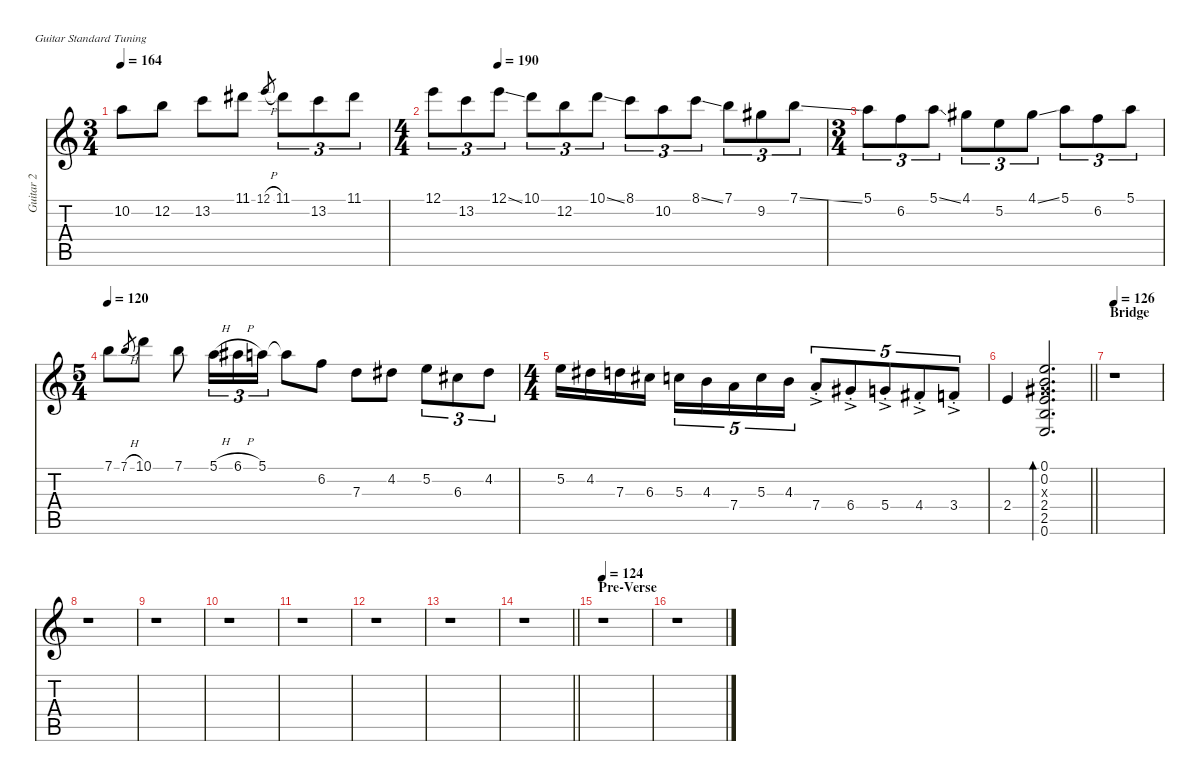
\defaultSystemsLayout 4
\hideDynamics
\bracketExtendMode nobrackets
\firstSystemTrackNameMode fullname
\otherSystemsTrackNameOrientation horizontal
\track ("Guitar 2" "dist.guit.") {instrument distortionguitar}
\staff {score tabs}
\tuning (E4 B3 G3 D3 A2 E2)
\ts (3 4)
\beaming (8 2 2 2 2)
\tempo 164
\clef g2
\ks c
10.2.8{dy f beam Down} 12.2.8{beam Down} 13.2.8{beam Down} 11.1{acc #}.8{beam Down} 12.1{h}.8{gr dy mf beam Up} 11.1{acc #}.8{tu (3 2) dy f beam Down} 13.2.8{tu (3 2) beam Down} 11.1{acc #}.8{tu (3 2) beam Down} |
\ts (4 4)
\beaming (8 2 2 2 2)
\tempo (190 0.166667)
12.1.8{tu (3 2) beam Down} 13.2.8{tu (3 2) beam Down} 12.1{ss}.8{tu (3 2) beam Down} 10.1.8{tu (3 2) beam Down} 12.2.8{tu (3 2) beam Down} 10.1{ss}.8{tu (3 2) beam Down} 8.1.8{tu (3 2) beam Down} 10.2.8{tu (3 2) beam Down} 8.1{ss}.8{tu (3 2) beam Down} 7.1.8{tu (3 2) beam Down} 9.2{acc #}.8{tu (3 2) beam Down} 7.1{ss}.8{tu (3 2) beam Down} |
\ts (3 4)
\beaming (8 2 2 2 2)
5.1.8{tu (3 2) beam Down} 6.2.8{tu (3 2) beam Down} 5.1{ss}.8{tu (3 2) beam Down} 4.1{acc #}.8{tu (3 2) beam Down} 5.2.8{tu (3 2) beam Down} 4.1{ss acc #}.8{tu (3 2) beam Down} 5.1.8{tu (3 2) beam Down} 6.2.8{tu (3 2) beam Down} 5.1.8{tu (3 2) beam Down} |
\ts (5 4)
\beaming (8 2 2 2 4)
\tempo 120
7.1.8{beam Down} 7.1{h}.8{gr dy mf beam Up} 10.1.8{dy f beam Down} 7.1.8{beam Down} 5.1{h}.16{tu (3 2) beam Down} 6.1{h acc #}.16{tu (3 2) beam Down} 5.1.16{tu (3 2) beam Down} 5.1{t}.8{beam Down} 6.2.8{beam Down} 7.3.8{beam Down} 4.2{acc #}.8{beam Down} 5.2.8{tu (3 2) beam Down} 6.3{acc #}.8{tu (3 2) beam Down} 4.2{acc #}.8{tu (3 2) beam Down} |
\ts (4 4)
\beaming (8 2 2 2 2)
5.2.16{beam Down} 4.2{acc #}.16{beam Down} 7.3.16{beam Down} 6.3{acc #}.16{beam Down} 5.3.16{tu (5 4) beam Down} 4.3.16{tu (5 4) beam Down} 7.4.16{tu (5 4) beam Down} 5.3.16{tu (5 4) beam Down} 4.3.16{tu (5 4) beam Down} 7.4{ac st}.8{tu (5 4) dy mf beam Up} 6.4{ac st acc #}.8{tu (5 4) beam Up} 5.4{ac st}.8{tu (5 4) beam Up} 4.4{ac st acc #}.8{tu (5 4) beam Up} 3.4{ac st}.8{tu (5 4) beam Up} |
\barLineRight lightlight
2.4.4{dy f beam Up} (0.1 0.2 1.3{x acc #} 2.4 2.5 0.6).2{d bd 240 beam Up} |
\section ("" "Bridge")
\tempo 126
r.1{instrument distortionguitar beam Down} |
r.1{beam Down} |
r.1{beam Down} |
r.1{beam Down} |
r.1{beam Down} |
r.1{beam Down} |
r.1{beam Down} |
\barLineRight lightlight
r.1{beam Down} |
\section ("" "Pre-Verse")
\tempo 124
r.1{beam Down} |
r.1{beam Down}
